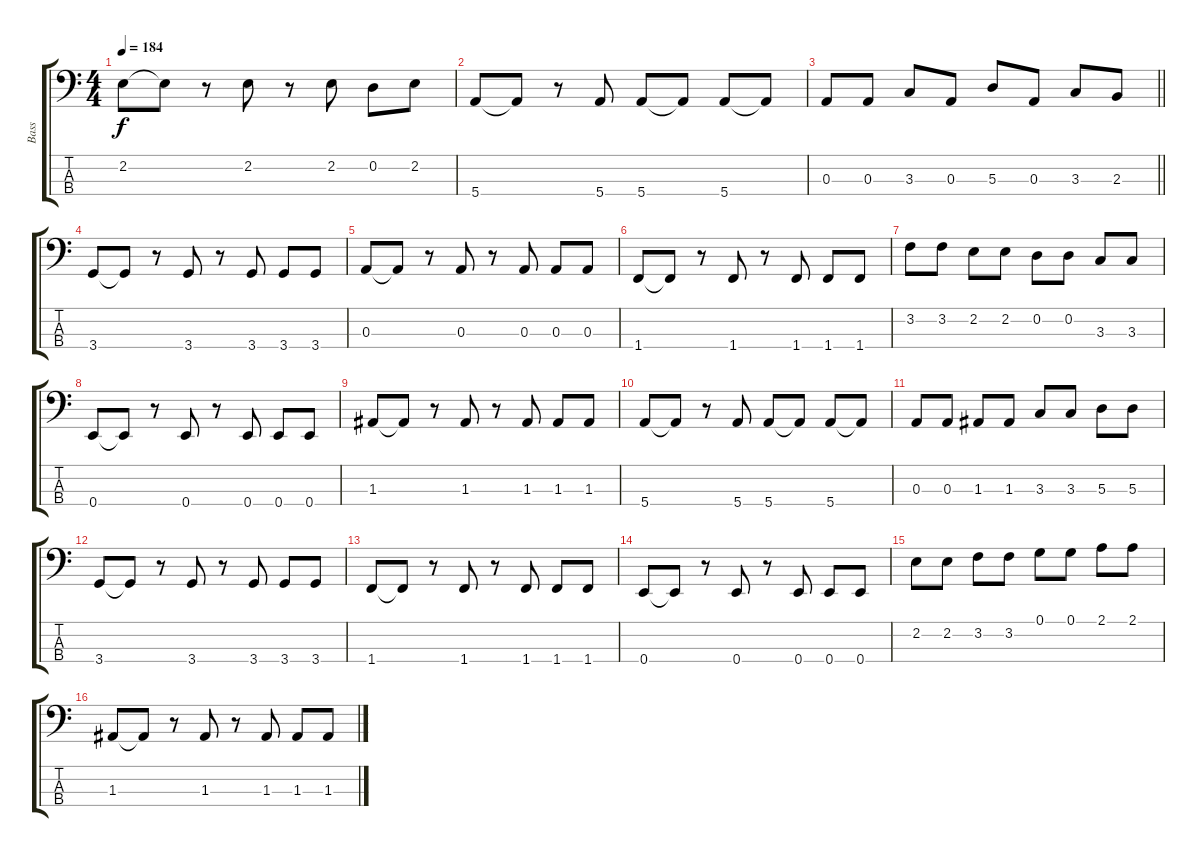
\track ("Bass" "Bass") {instrument electricbasspick}
\staff {score tabs}
\tuning (G2 D2 A1 E1) {hide}
\ts (4 4)
\tempo 184
\clef f4
\ks c
2.2.8{dy f} 2.2{t}.8 r.8 2.2.8 r.8 2.2.8 0.2.8 2.2.8 |
5.4.8 5.4{t}.8 r.8 5.4.8 5.4.8 5.4{t}.8 5.4.8 5.4{t}.8 |
\barLineRight lightlight
0.3.8 0.3.8 3.3.8 0.3.8 5.3.8 0.3.8 3.3.8 2.3.8 |
3.4.8 3.4{t}.8 r.8 3.4.8 r.8 3.4.8 3.4.8 3.4.8 |
0.3.8 0.3{t}.8 r.8 0.3.8 r.8 0.3.8 0.3.8 0.3.8 |
1.4.8 1.4{t}.8 r.8 1.4.8 r.8 1.4.8 1.4.8 1.4.8 |
3.2.8 3.2.8 2.2.8 2.2.8 0.2.8 0.2.8 3.3.8 3.3.8 |
0.4.8 0.4{t}.8 r.8 0.4.8 r.8 0.4.8 0.4.8 0.4.8 |
1.3.8 1.3{t}.8 r.8 1.3.8 r.8 1.3.8 1.3.8 1.3.8 |
5.4.8 5.4{t}.8 r.8 5.4.8 5.4.8 5.4{t}.8 5.4.8 5.4{t}.8 |
0.3.8 0.3.8 1.3.8 1.3.8 3.3.8 3.3.8 5.3.8 5.3.8 |
3.4.8 3.4{t}.8 r.8 3.4.8 r.8 3.4.8 3.4.8 3.4.8 |
1.4.8 1.4{t}.8 r.8 1.4.8 r.8 1.4.8 1.4.8 1.4.8 |
0.4.8 0.4{t}.8 r.8 0.4.8 r.8 0.4.8 0.4.8 0.4.8 |
2.2.8 2.2.8 3.2.8 3.2.8 0.1.8 0.1.8 2.1.8 2.1.8 |
1.3.8 1.3{t}.8 r.8 1.3.8 r.8 1.3.8 1.3.8 1.3.8
